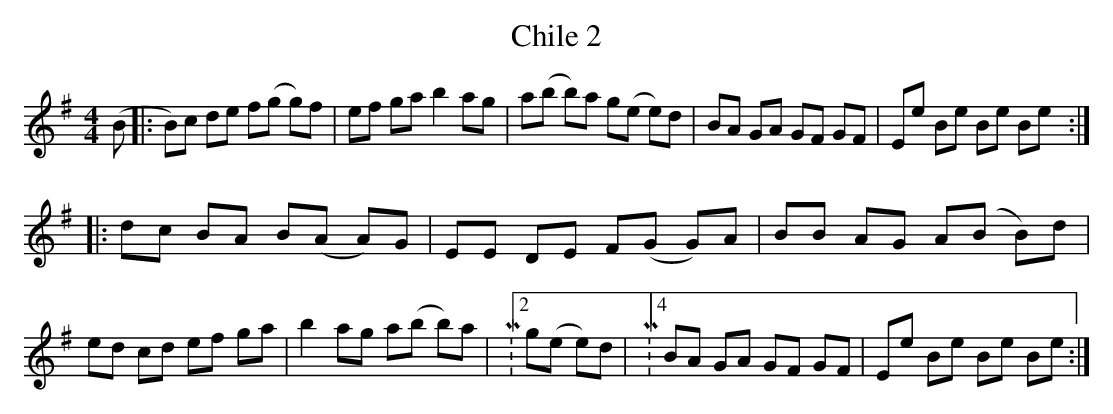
X:1
T:Chile 2
M:4/4
L:1/8
K:Em
(B|: B)c de f(g g)f | ef ga b2 ag | a(b b)a g(e e)d | BA GA GF GF | Ee Be Be Be :|
|: dc BA B(A A)G | EE DE F(G G)A | BB AG A(B B)d | ed cd ef ga | b2 ag a(b b)a | M:2/4 g(e e)d | M:4/4 BA GA GF GF | Ee Be Be Be :|
